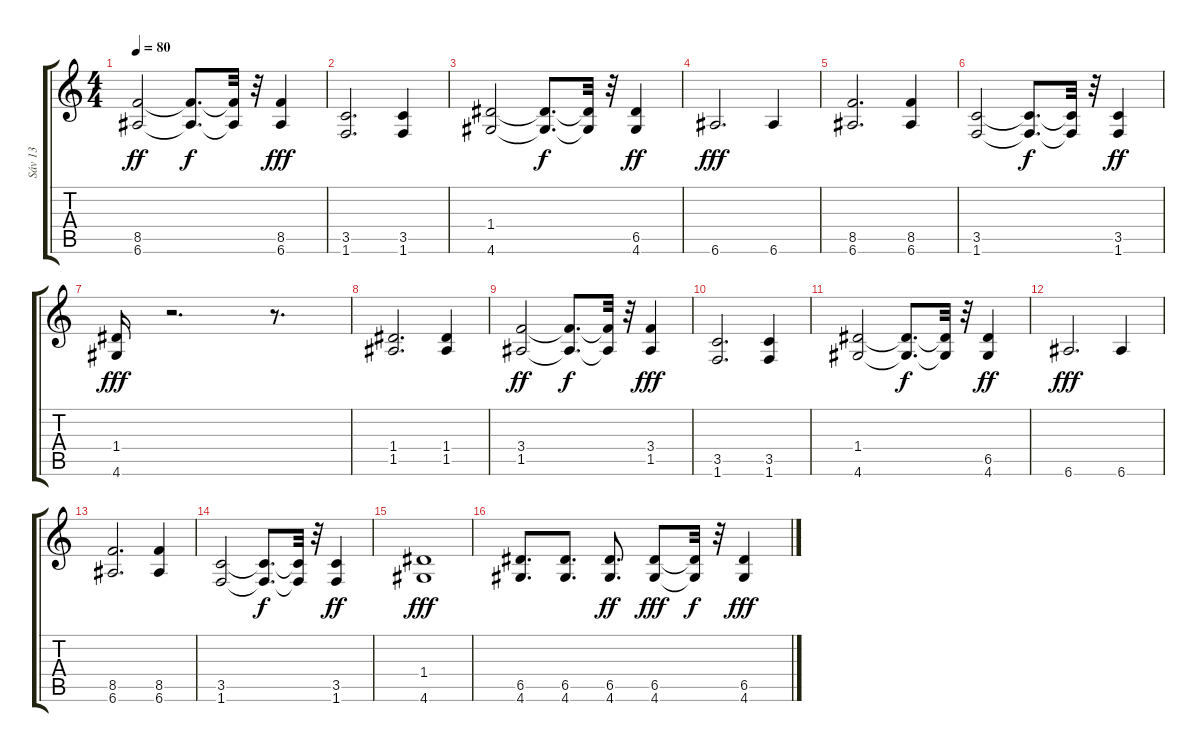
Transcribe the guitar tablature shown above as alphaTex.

\track ("Sáv 13" "Sáv 13") {instrument electricguitarclean}
\staff {score tabs}
\tuning (E4 B3 G3 D3 A2 E2) {hide}
\ts (4 4)
\tempo 80
\clef g2
\ks c
(8.5 6.6).2{dy ff} (8.5{t} 6.6{t}).8{d dy f} (8.5{t} 6.6{t}).32 r.32 (8.5 6.6).4{dy fff} |
(3.5 1.6).2{d} (3.5 1.6).4 |
(1.4 4.6).2 (1.4{t} 4.6{t}).8{d dy f} (1.4{t} 4.6{t}).32 r.32 (6.5 4.6).4{dy ff} |
6.6.2{d dy fff} 6.6.4 |
(8.5 6.6).2{d} (8.5 6.6).4 |
(3.5 1.6).2 (3.5{t} 1.6{t}).8{d dy f} (3.5{t} 1.6{t}).32 r.32 (3.5 1.6).4{dy ff} |
(1.4 4.6).16{dy fff} r.2{d} r.8{d} |
(1.4 1.5).2{d} (1.4 1.5).4 |
(3.4 1.5).2{dy ff} (3.4{t} 1.5{t}).8{d dy f} (3.4{t} 1.5{t}).32 r.32 (3.4 1.5).4{dy fff} |
(3.5 1.6).2{d} (3.5 1.6).4 |
(1.4 4.6).2 (1.4{t} 4.6{t}).8{d dy f} (1.4{t} 4.6{t}).32 r.32 (6.5 4.6).4{dy ff} |
6.6.2{d dy fff} 6.6.4 |
(8.5 6.6).2{d} (8.5 6.6).4 |
(3.5 1.6).2 (3.5{t} 1.6{t}).8{d dy f} (3.5{t} 1.6{t}).32 r.32 (3.5 1.6).4{dy ff} |
(1.4 4.6).1{dy fff} |
(6.5 4.6).8{d} (6.5 4.6).8{d} (6.5 4.6).8{d dy ff} (6.5 4.6).8{dy fff} (6.5{t} 4.6{t}).32{dy f} r.32 (6.5 4.6).4{dy fff}
